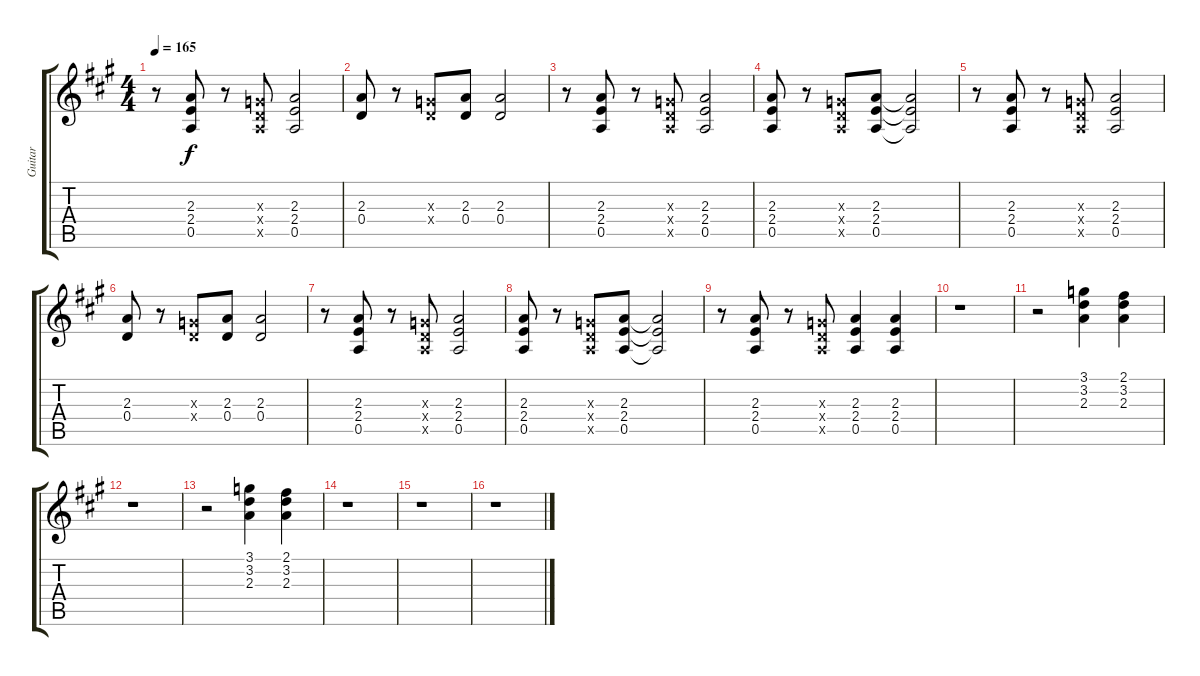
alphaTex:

\track ("Guitar" "Guitar") {instrument electricguitarclean}
\staff {score tabs}
\tuning (E4 B3 G3 D3 A2 E2) {hide}
\ts (4 4)
\tempo 165
\clef g2
\ks a
r.8{dy f} (2.3 2.4 0.5).8 r.8 (0.3{x} 0.4{x} 0.5{x}).8 (2.3 2.4 0.5).2 |
(2.3 0.4).8 r.8 (0.3{x} 0.4{x}).8 (2.3 0.4).8 (2.3 0.4).2 |
r.8 (2.3 2.4 0.5).8 r.8 (0.3{x} 0.4{x} 0.5{x}).8 (2.3 2.4 0.5).2 |
(2.3 2.4 0.5).8 r.8 (0.3{x} 0.4{x} 0.5{x}).8 (2.3 2.4 0.5).8 (2.3{t} 2.4{t} 0.5{t}).2 |
r.8 (2.3 2.4 0.5).8 r.8 (0.3{x} 0.4{x} 0.5{x}).8 (2.3 2.4 0.5).2 |
(2.3 0.4).8 r.8 (0.3{x} 0.4{x}).8 (2.3 0.4).8 (2.3 0.4).2 |
r.8 (2.3 2.4 0.5).8 r.8 (0.3{x} 0.4{x} 0.5{x}).8 (2.3 2.4 0.5).2 |
(2.3 2.4 0.5).8 r.8 (0.3{x} 0.4{x} 0.5{x}).8 (2.3 2.4 0.5).8 (2.3{t} 2.4{t} 0.5{t}).2 |
r.8 (2.3 2.4 0.5).8 r.8 (0.3{x} 0.4{x} 0.5{x}).8 (2.3 2.4 0.5).4 (2.3 2.4 0.5).4 |
r.1 |
r.2 (3.1 3.2 2.3).4 (2.1 3.2 2.3).4 |
r.1 |
r.2 (3.1 3.2 2.3).4 (2.1 3.2 2.3).4 |
r.1 |
r.1 |
r.1
